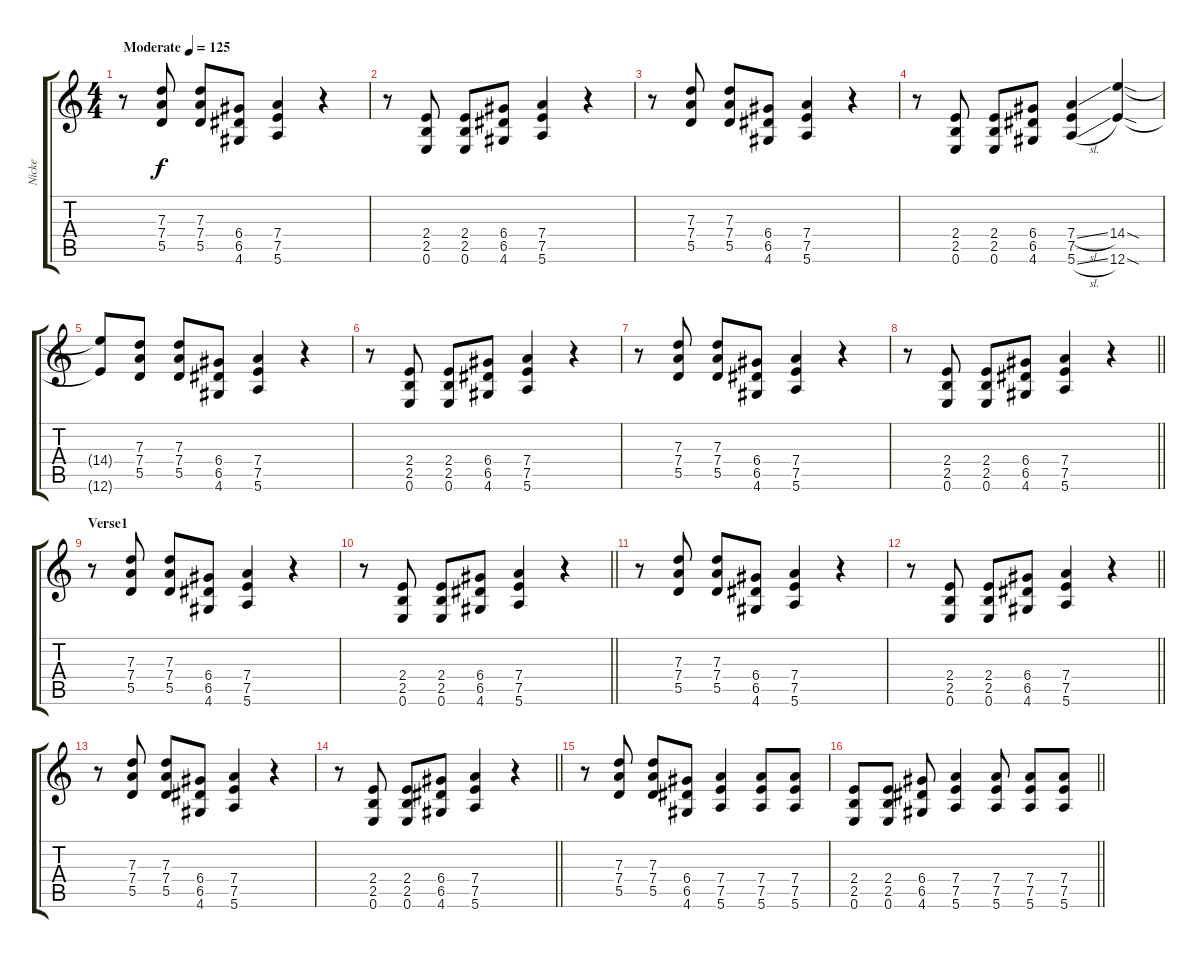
\track ("Nicke" "Nicke") {instrument distortionguitar}
\staff {score tabs}
\tuning (E4 B3 G3 D3 A2 E2) {hide}
\ts (4 4)
\tempo (125 "Moderate")
\clef g2
\ks c
r.8{dy f instrument distortionguitar} (7.3 7.4 5.5).8 (7.3 7.4 5.5).8 (6.4 6.5 4.6).8 (7.4 7.5 5.6).4 r.4 |
r.8 (2.4 2.5 0.6).8 (2.4 2.5 0.6).8 (6.4 6.5 4.6).8 (7.4 7.5 5.6).4 r.4 |
r.8 (7.3 7.4 5.5).8 (7.3 7.4 5.5).8 (6.4 6.5 4.6).8 (7.4 7.5 5.6).4 r.4 |
r.8 (2.4 2.5 0.6).8 (2.4 2.5 0.6).8 (6.4 6.5 4.6).8 (7.4{sl} 7.5 5.6{sl}).4 (14.4{sod} 12.6{sod}).4 |
(14.4{t} 12.6{t}).8 (7.3 7.4 5.5).8 (7.3 7.4 5.5).8 (6.4 6.5 4.6).8 (7.4 7.5 5.6).4 r.4 |
r.8 (2.4 2.5 0.6).8 (2.4 2.5 0.6).8 (6.4 6.5 4.6).8 (7.4 7.5 5.6).4 r.4 |
r.8 (7.3 7.4 5.5).8 (7.3 7.4 5.5).8 (6.4 6.5 4.6).8 (7.4 7.5 5.6).4 r.4 |
\barLineRight lightlight
r.8 (2.4 2.5 0.6).8 (2.4 2.5 0.6).8 (6.4 6.5 4.6).8 (7.4 7.5 5.6).4 r.4 |
\section ("" "Verse1")
r.8 (7.3 7.4 5.5).8 (7.3 7.4 5.5).8 (6.4 6.5 4.6).8 (7.4 7.5 5.6).4 r.4 |
\barLineRight lightlight
r.8 (2.4 2.5 0.6).8 (2.4 2.5 0.6).8 (6.4 6.5 4.6).8 (7.4 7.5 5.6).4 r.4 |
r.8 (7.3 7.4 5.5).8 (7.3 7.4 5.5).8 (6.4 6.5 4.6).8 (7.4 7.5 5.6).4 r.4 |
\barLineRight lightlight
r.8 (2.4 2.5 0.6).8 (2.4 2.5 0.6).8 (6.4 6.5 4.6).8 (7.4 7.5 5.6).4 r.4 |
r.8 (7.3 7.4 5.5).8 (7.3 7.4 5.5).8 (6.4 6.5 4.6).8 (7.4 7.5 5.6).4 r.4 |
\barLineRight lightlight
r.8 (2.4 2.5 0.6).8 (2.4 2.5 0.6).8 (6.4 6.5 4.6).8 (7.4 7.5 5.6).4 r.4 |
r.8 (7.3 7.4 5.5).8 (7.3 7.4 5.5).8 (6.4 6.5 4.6).8 (7.4 7.5 5.6).4 (7.4 7.5 5.6).8 (7.4 7.5 5.6).8 |
\barLineRight lightlight
(2.4 2.5 0.6).8 (2.4 2.5 0.6).8 (6.4 6.5 4.6).8 (7.4 7.5 5.6).4 (7.4 7.5 5.6).8 (7.4 7.5 5.6).8 (7.4 7.5 5.6).8
